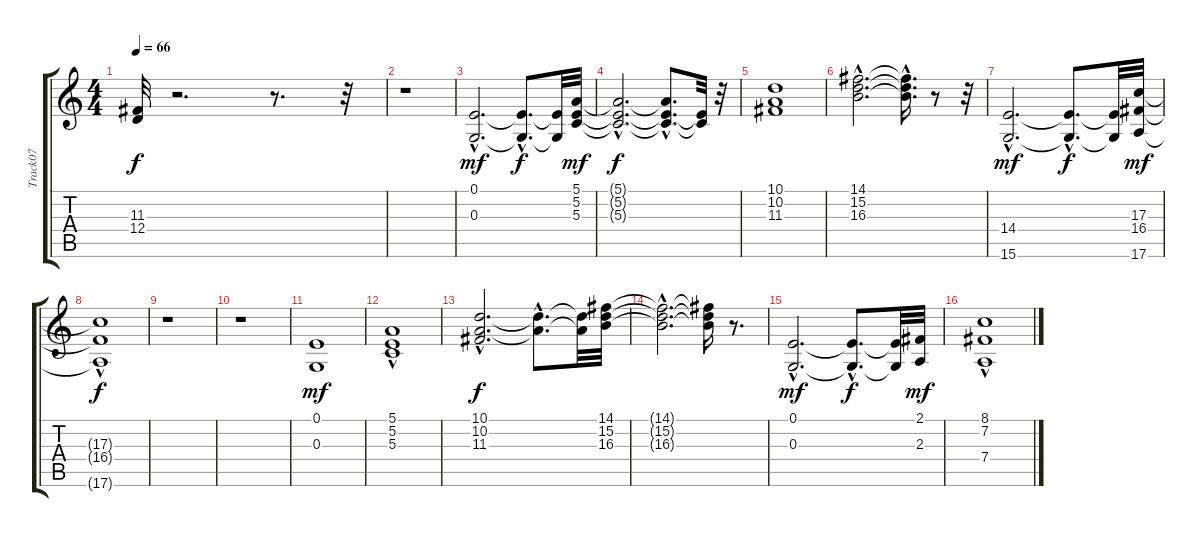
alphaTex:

\track ("Track07" "Track07") {instrument acousticgrandpiano}
\staff {score tabs}
\tuning (E4 B3 G3 D3 A2 E2) {hide}
\ts (4 4)
\tempo 66
\clef g2
\ks c
(11.3 12.4).32{dy f} r.2{d} r.8{d} r.32 |
r.1 |
(0.1{hac} 0.3{hac}).2{d dy mf} (0.1{hac t} 0.3{hac t}).8{d dy f} (0.1{t} 0.3{t}).32 (5.1 5.2 5.3).32{dy mf} |
(5.1{hac t} 5.2{hac t} 5.3{hac t}).2{d dy f} (5.1{t} 5.2{hac t} 5.3{hac t}).8{d} (5.2{t} 5.3{t}).32 r.32 |
(10.1 10.2 11.3).1 |
(14.1{hac} 15.2{hac} 16.3{hac}).2{d} (14.1{hac t} 15.2{hac t} 16.3{hac t}).16{d} r.8 r.32 |
(14.4{hac} 15.6{hac}).2{d dy mf} (14.4{hac t} 15.6{hac t}).8{d dy f} (14.4{t} 15.6{t}).32 (17.3 16.4 17.6).32{dy mf} |
(17.3{hac t} 16.4{hac t} 17.6{t}).1{dy f} |
r.1 |
r.1 |
(0.1 0.3).1{dy mf} |
(5.1{hac} 5.2 5.3).1 |
(10.1{hac} 10.2{hac} 11.3).2{d dy f} (10.1{hac t} 10.2{hac t}).8{d} (10.1{t} 10.2{t}).32 (14.1 15.2 16.3).32 |
(14.1{hac t} 15.2{hac t} 16.3{hac t}).2{d} (14.1{t} 15.2{t} 16.3{t}).16 r.8{d} |
(0.1{hac} 0.3{hac}).2{d dy mf} (0.1{hac t} 0.3{hac t}).8{d dy f} (0.1{t} 0.3{t}).32 (2.1 2.3).32{dy mf} |
(8.1{hac} 7.2{hac} 7.4).1
